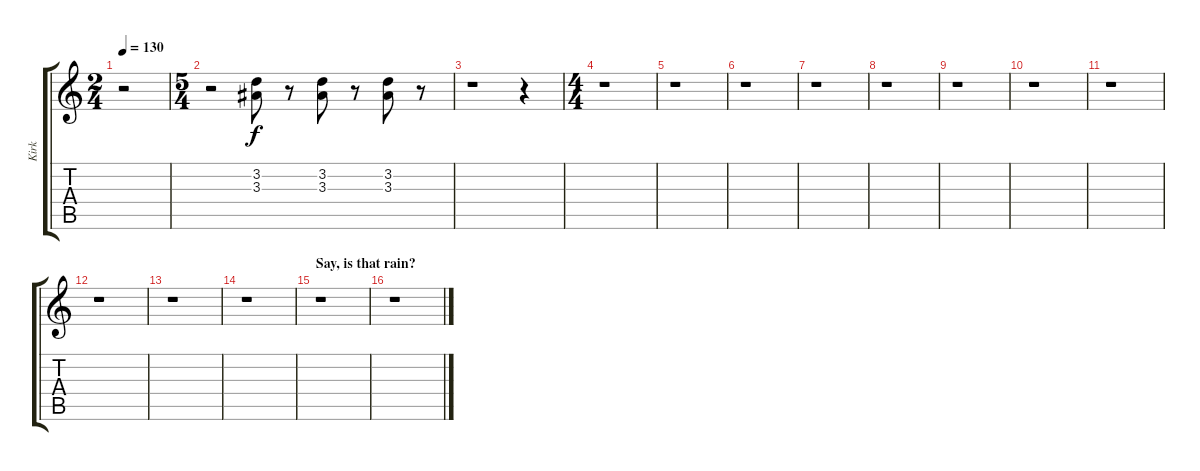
\track ("Kirk" "Kirk") {instrument distortionguitar}
\staff {score tabs}
\tuning (E4 B3 G3 D3 A2 E2) {hide}
\ts (2 4)
\tempo 130
\clef g2
\ks c
r.2{dy f} |
\ts (5 4)
r.2 (3.2 3.3).8 r.8 (3.2 3.3).8 r.8 (3.2 3.3).8 r.8 |
\section ("" "")
r.1 r.4 |
\ts (4 4)
r.1 |
r.1 |
r.1 |
\section ("" "")
r.1 |
r.1 |
r.1 |
r.1 |
r.1 |
r.1 |
r.1 |
r.1 |
\section ("" "Say, is that rain?")
r.1 |
r.1
